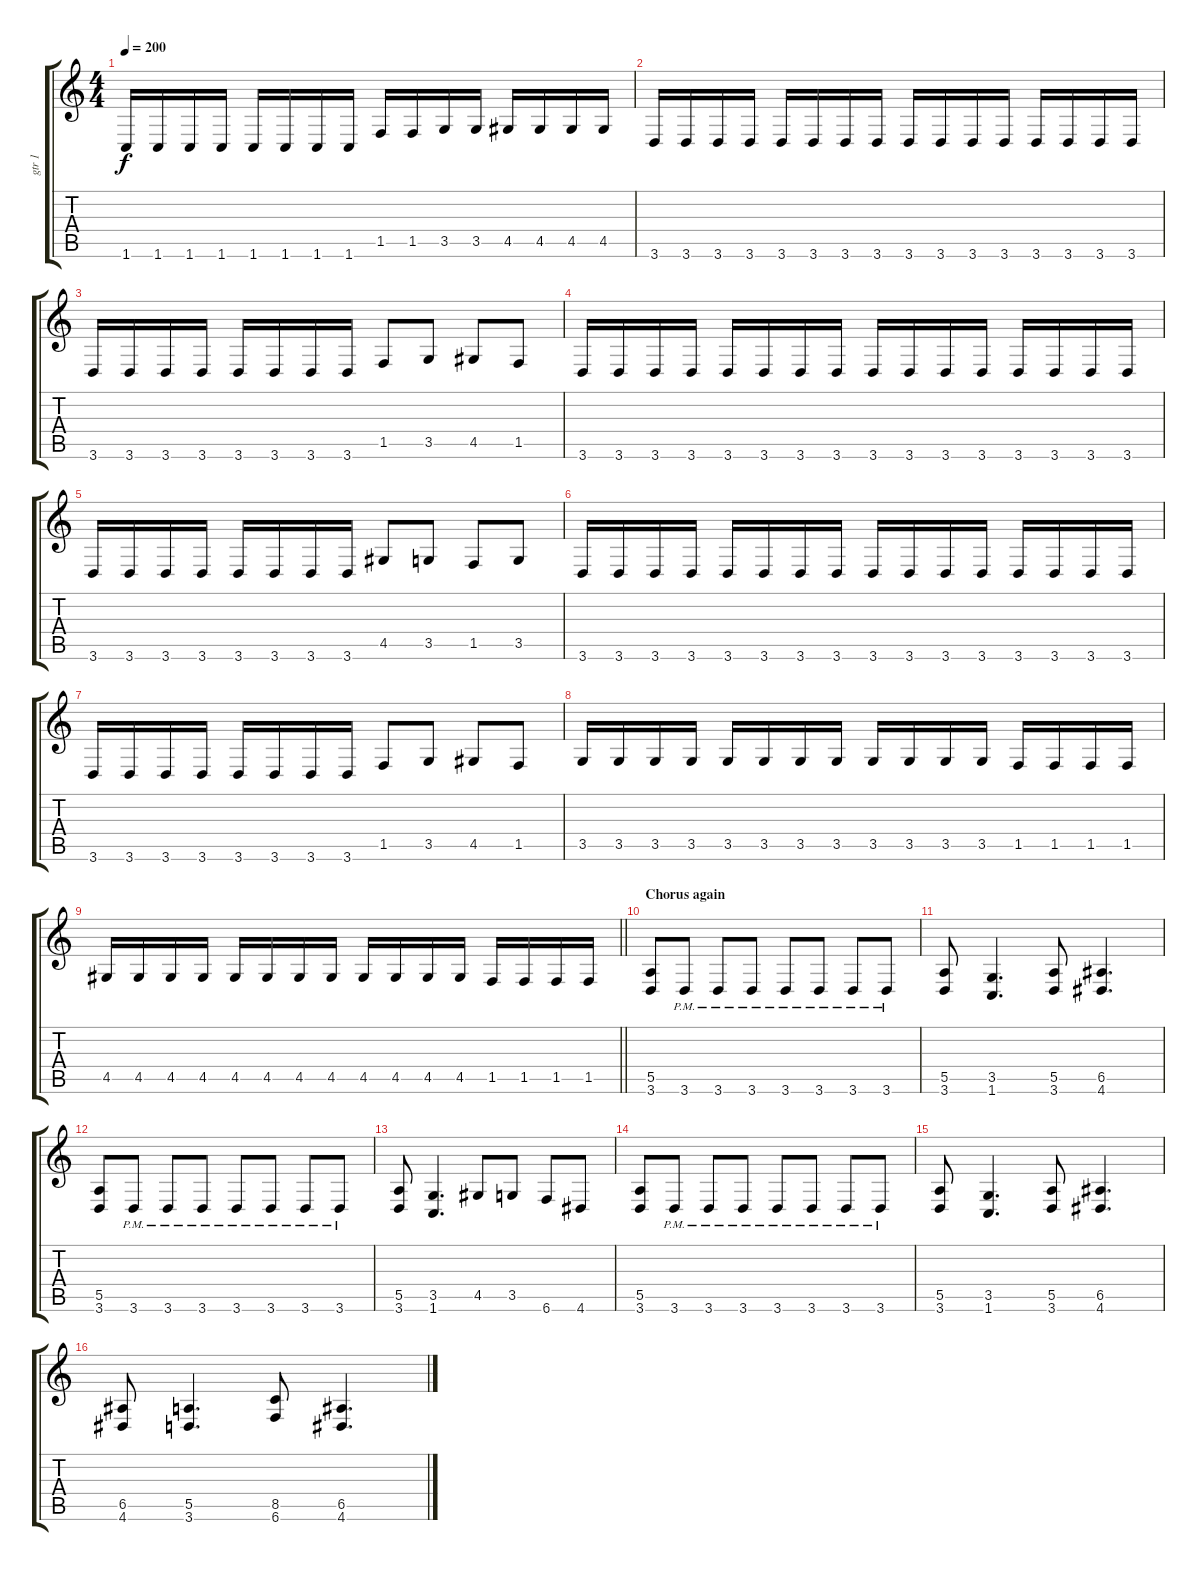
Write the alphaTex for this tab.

\track ("gtr 1" "gtr 1") {instrument overdrivenguitar}
\staff {score tabs}
\tuning (B3 Gb3 D3 A2 E2 B1) {hide}
\ts (4 4)
\tempo 200
\clef g2
\ks c
1.6.16{dy f} 1.6.16 1.6.16 1.6.16 1.6.16 1.6.16 1.6.16 1.6.16 1.5.16 1.5.16 3.5.16 3.5.16 4.5.16 4.5.16 4.5.16 4.5.16 |
3.6.16 3.6.16 3.6.16 3.6.16 3.6.16 3.6.16 3.6.16 3.6.16 3.6.16 3.6.16 3.6.16 3.6.16 3.6.16 3.6.16 3.6.16 3.6.16 |
3.6.16 3.6.16 3.6.16 3.6.16 3.6.16 3.6.16 3.6.16 3.6.16 1.5.8 3.5.8 4.5.8 1.5.8 |
3.6.16 3.6.16 3.6.16 3.6.16 3.6.16 3.6.16 3.6.16 3.6.16 3.6.16 3.6.16 3.6.16 3.6.16 3.6.16 3.6.16 3.6.16 3.6.16 |
3.6.16 3.6.16 3.6.16 3.6.16 3.6.16 3.6.16 3.6.16 3.6.16 4.5.8 3.5.8 1.5.8 3.5.8 |
3.6.16 3.6.16 3.6.16 3.6.16 3.6.16 3.6.16 3.6.16 3.6.16 3.6.16 3.6.16 3.6.16 3.6.16 3.6.16 3.6.16 3.6.16 3.6.16 |
3.6.16 3.6.16 3.6.16 3.6.16 3.6.16 3.6.16 3.6.16 3.6.16 1.5.8 3.5.8 4.5.8 1.5.8 |
3.5.16 3.5.16 3.5.16 3.5.16 3.5.16 3.5.16 3.5.16 3.5.16 3.5.16 3.5.16 3.5.16 3.5.16 1.5.16 1.5.16 1.5.16 1.5.16 |
\barLineRight lightlight
4.5.16 4.5.16 4.5.16 4.5.16 4.5.16 4.5.16 4.5.16 4.5.16 4.5.16 4.5.16 4.5.16 4.5.16 1.5.16 1.5.16 1.5.16 1.5.16 |
\section ("" "Chorus again")
(5.5 3.6).8 3.6{pm}.8 3.6{pm}.8 3.6{pm}.8 3.6{pm}.8 3.6{pm}.8 3.6{pm}.8 3.6{pm}.8 |
(5.5 3.6).8 (3.5 1.6).4{d} (5.5 3.6).8 (6.5 4.6).4{d} |
(5.5 3.6).8 3.6{pm}.8 3.6{pm}.8 3.6{pm}.8 3.6{pm}.8 3.6{pm}.8 3.6{pm}.8 3.6{pm}.8 |
(5.5 3.6).8 (3.5 1.6).4{d} 4.5.8 3.5.8 6.6.8 4.6.8 |
(5.5 3.6).8 3.6{pm}.8 3.6{pm}.8 3.6{pm}.8 3.6{pm}.8 3.6{pm}.8 3.6{pm}.8 3.6{pm}.8 |
(5.5 3.6).8 (3.5 1.6).4{d} (5.5 3.6).8 (6.5 4.6).4{d} |
(6.5 4.6).8 (5.5 3.6).4{d} (8.5 6.6).8 (6.5 4.6).4{d}
